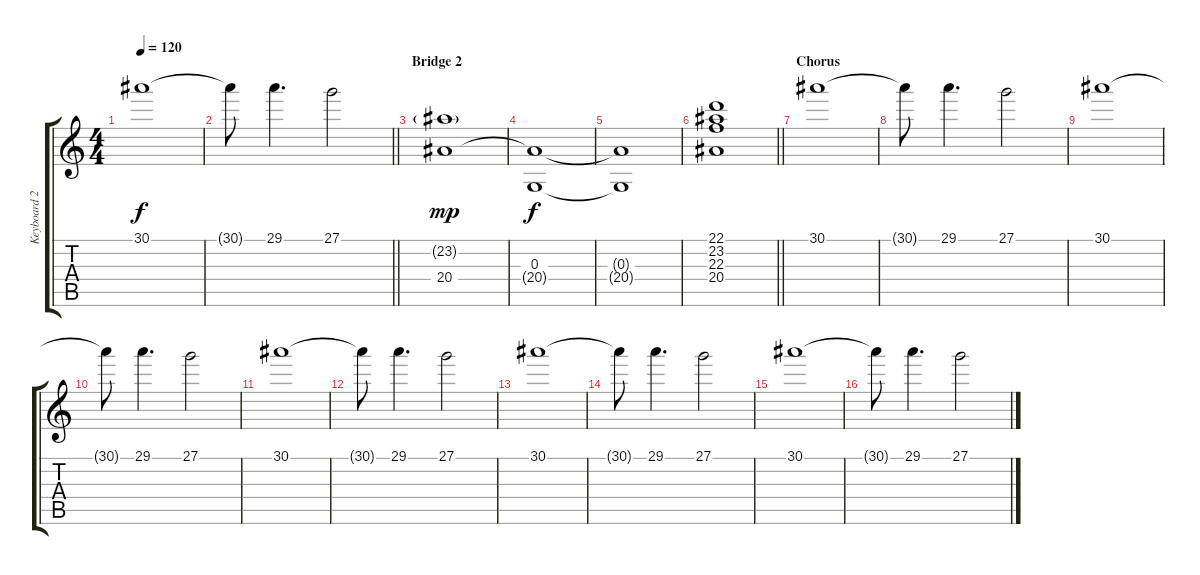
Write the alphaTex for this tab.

\track ("Keyboard 2" "Keyboard 2") {instrument celesta}
\staff {score tabs}
\tuning (E4 B3 G3 D3 A2 E2) {hide}
\ts (4 4)
\tempo 120
\clef g2
\ks c
30.1.1{dy f} |
\barLineRight lightlight
30.1{t}.8 29.1.4{d} 27.1.2{volume 7} |
\section ("" "Bridge 2")
(23.2{g} 20.4).1{dy mp volume 1} |
(0.3 20.4{t}).1{dy f} |
(0.3{t} 20.4{t}).1 |
\barLineRight lightlight
(22.1 23.2 22.3 20.4).1{volume 7 instrument reversecymbal} |
\section ("" "Chorus")
30.1.1{volume 9 balance 10 instrument stringensemble1} |
30.1{t}.8 29.1.4{d} 27.1.2 |
30.1.1 |
30.1{t}.8 29.1.4{d} 27.1.2 |
30.1.1 |
30.1{t}.8 29.1.4{d} 27.1.2 |
30.1.1 |
30.1{t}.8 29.1.4{d} 27.1.2 |
30.1.1{volume 9 balance 10 instrument stringensemble1} |
30.1{t}.8 29.1.4{d} 27.1.2
